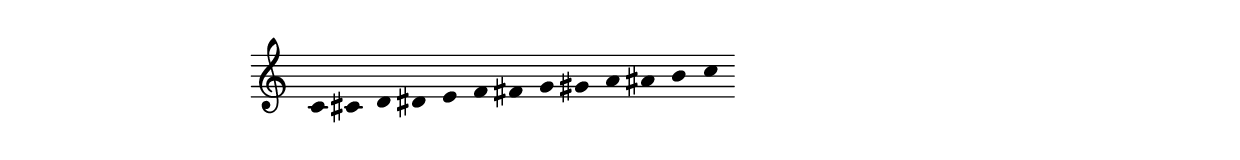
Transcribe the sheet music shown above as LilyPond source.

\version "2.18.2"
\include "../embed-prelude.ly"

\score {
  \new Staff {
    \clef treble
    \cadenzaOn
    \relative c' {
      \hide Stem
      c cis d dis e f fis g gis a ais b c
    }
  }
  \layout {
    \context {
      \Staff
      \remove Time_signature_engraver
    }
  }
}

